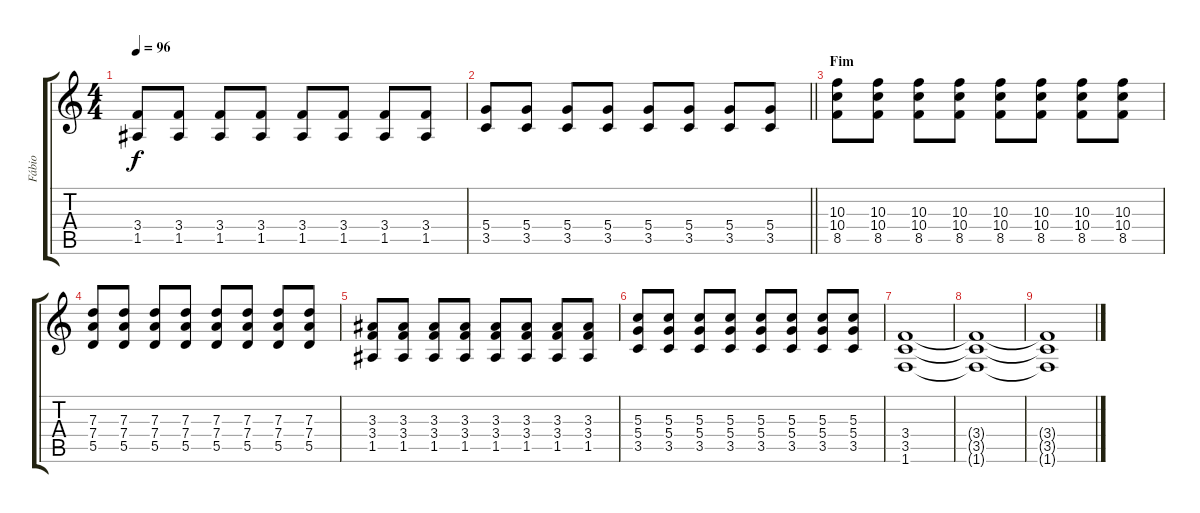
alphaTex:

\track ("Fábio" "Fábio") {instrument overdrivenguitar}
\staff {score tabs}
\tuning (E4 B3 G3 D3 A2 E2) {hide}
\ts (4 4)
\tempo 96
\clef g2
\ks c
(3.4 1.5).8{dy f} (3.4 1.5).8 (3.4 1.5).8 (3.4 1.5).8 (3.4 1.5).8 (3.4 1.5).8 (3.4 1.5).8 (3.4 1.5).8 |
\barLineRight lightlight
(5.4 3.5).8 (5.4 3.5).8 (5.4 3.5).8 (5.4 3.5).8 (5.4 3.5).8 (5.4 3.5).8 (5.4 3.5).8 (5.4 3.5).8 |
\section ("" "Fim")
(10.3 10.4 8.5).8{volume 11 instrument overdrivenguitar} (10.3 10.4 8.5).8 (10.3 10.4 8.5).8 (10.3 10.4 8.5).8 (10.3 10.4 8.5).8 (10.3 10.4 8.5).8 (10.3 10.4 8.5).8 (10.3 10.4 8.5).8 |
(7.3 7.4 5.5).8 (7.3 7.4 5.5).8 (7.3 7.4 5.5).8 (7.3 7.4 5.5).8 (7.3 7.4 5.5).8 (7.3 7.4 5.5).8 (7.3 7.4 5.5).8 (7.3 7.4 5.5).8 |
(3.3 3.4 1.5).8 (3.3 3.4 1.5).8 (3.3 3.4 1.5).8 (3.3 3.4 1.5).8 (3.3 3.4 1.5).8 (3.3 3.4 1.5).8 (3.3 3.4 1.5).8 (3.3 3.4 1.5).8 |
(5.3 5.4 3.5).8 (5.3 5.4 3.5).8 (5.3 5.4 3.5).8 (5.3 5.4 3.5).8 (5.3 5.4 3.5).8 (5.3 5.4 3.5).8 (5.3 5.4 3.5).8 (5.3 5.4 3.5).8 |
(3.4 3.5 1.6).1{volume 0} |
(3.4{t} 3.5{t} 1.6{t}).1 |
(3.4{t} 3.5{t} 1.6{t}).1
